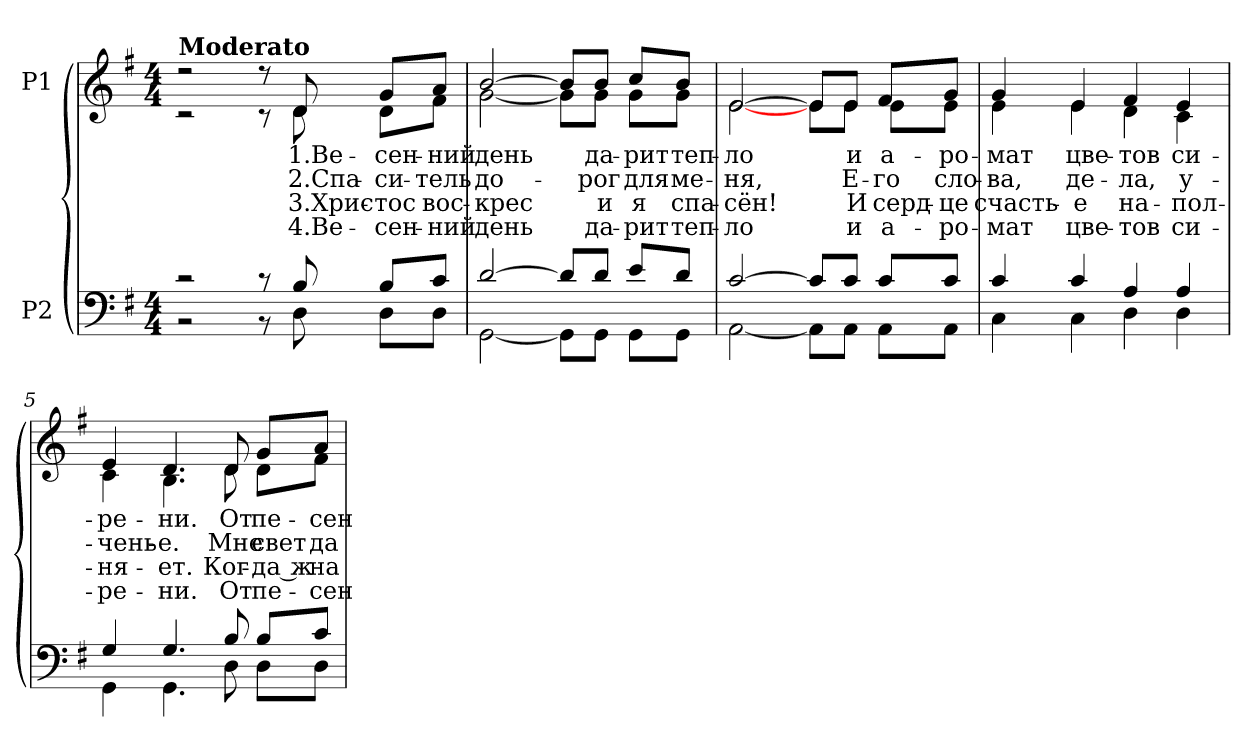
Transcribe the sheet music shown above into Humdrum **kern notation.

**kern	**kern	**text	**text	**text	**text
*part2	*part1	*part1	*part1	*part1	*part1
*staff2	*staff1	*staff1	*staff1	*staff1	*staff1
*I"P2	*I"P1	*	*	*	*
!!LO:PB:g=z
*clefF4	*clefG2	*	*	*	*
*k[f#]	*k[f#]	*	*	*	*
*G:	*G:	*	*	*	*
*M4/4	*M4/4	*	*	*	*
*MM100	*MM100	*	*	*	*
=1	=1	=1	=1	=1	=1
*^	*^	*	*	*	*
!	!	!LO:TX:a:B:t=Moderato	!	!	!	!	!
2r	2r	2r	2r	.	.	.	.
8r	8r	8r	8r	.	.	.	.
!	!	!	!	!LO:LY:b:color=#000000	!LO:LY:b:color=#000000	!LO:LY:b:color=#000000	!LO:LY:b:color=#000000
8Bi/	8Di\	8di/	8di\	1.Ве-	2.Спа-	3.Хрис-	4.Ве-
!	!	!	!	!LO:LY:b:color=#000000	!LO:LY:b:color=#000000	!LO:LY:b:color=#000000	!LO:LY:b:color=#000000
8Bi/L	8Di\L	8gi/L	8di\L	-сен-	-си-	-тос	-сен-
!	!	!	!	!LO:LY:b:color=#000000	!LO:LY:b:color=#000000	!LO:LY:b:color=#000000	!LO:LY:b:color=#000000
8ci/J	8Di\J	8ai/J	8f#i\J	-ний	-тель	вос-	-ний
=2	=2	=2	=2	=2	=2	=2	=2
!	!	!	!	!LO:LY:b:color=#000000	!LO:LY:b:color=#000000	!LO:LY:b:color=#000000	!LO:LY:b:color=#000000
[>2di/	[<2GGi\	[>2bi/	[<2gi\	день	до-	-крес	день
8di/L]	8GGi\L]	8bi/L]	8gi\L]	.	.	.	.
!	!	!	!	!LO:LY:b:color=#000000	!LO:LY:b:color=#000000	!LO:LY:b:color=#000000	!LO:LY:b:color=#000000
8di/J	8GGi\J	8bi/J	8gi\J	да-	-рог	и	да-
!	!	!	!	!LO:LY:b:color=#000000	!LO:LY:b:color=#000000	!LO:LY:b:color=#000000	!LO:LY:b:color=#000000
8ei/L	8GGi\L	8cci/L	8gi\L	-рит	для	я	-рит
!	!	!	!	!LO:LY:b:color=#000000	!LO:LY:b:color=#000000	!LO:LY:b:color=#000000	!LO:LY:b:color=#000000
8di/J	8GGi\J	8bi/J	8gi\J	теп-	ме-	спа-	теп-
=3	=3	=3	=3	=3	=3	=3	=3
!	!	!	!	!LO:LY:b:color=#000000	!LO:LY:b:color=#000000	!LO:LY:b:color=#000000	!LO:LY:b:color=#000000
[>2ci/	[<2AAi\	[>2ei/	[<2ei\	-ло	-ня,	-сён!	-ло
8ci/L]	8AAi\L]	8ei/L]	8ei\L	.	.	.	.
!	!	!	!	!LO:LY:b:color=#000000	!LO:LY:b:color=#000000	!LO:LY:b:color=#000000	!LO:LY:b:color=#000000
8ci/J	8AAi\J	8ei/J	8ei\J	и	Е-	И	и
!	!	!	!	!LO:LY:b:color=#000000	!LO:LY:b:color=#000000	!LO:LY:b:color=#000000	!LO:LY:b:color=#000000
8ci/L	8AAi\L	8f#i/L	8ei\L	а-	-го	серд-	а-
!	!	!	!	!LO:LY:b:color=#000000	!LO:LY:b:color=#000000	!LO:LY:b:color=#000000	!LO:LY:b:color=#000000
8ci/J	8AAi\J	8gi/J	8ei\J	-ро-	сло-	-це	-ро-
!!LO:LB:g=z	!!
=4	=4	=4	=4	=4	=4	=4	=4
!	!	!	!	!LO:LY:b:color=#000000	!LO:LY:b:color=#000000	!LO:LY:b:color=#000000	!LO:LY:b:color=#000000
4ci/	4Ci\	4gi/	4ei\	-мат	-ва,	счасть-	-мат
!	!	!	!	!LO:LY:b:color=#000000	!LO:LY:b:color=#000000	!LO:LY:b:color=#000000	!LO:LY:b:color=#000000
4ci/	4Ci\	4ei/	4ei\	цве-	де-	-е	цве-
!	!	!	!	!LO:LY:b:color=#000000	!LO:LY:b:color=#000000	!LO:LY:b:color=#000000	!LO:LY:b:color=#000000
4Ai/	4Di\	4f#i/	4di\	-тов	-ла,	на-	-тов
!	!	!	!	!LO:LY:b:color=#000000	!LO:LY:b:color=#000000	!LO:LY:b:color=#000000	!LO:LY:b:color=#000000
4Ai/	4Di\	4ei/	4ci\	си-	у-	-пол-	си-
=5	=5	=5	=5	=5	=5	=5	=5
!	!	!	!	!LO:LY:b:color=#000000	!LO:LY:b:color=#000000	!LO:LY:b:color=#000000	!LO:LY:b:color=#000000
4Gi/	4GGi\	4ei/	4ci\	-ре-	-чень-	-ня-	-ре-
!	!	!	!	!LO:LY:b:color=#000000	!LO:LY:b:color=#000000	!LO:LY:b:color=#000000	!LO:LY:b:color=#000000
4.Gi/	4.GGi\	4.di/	4.Bi\	-ни.	-е.	-ет.	-ни.
!	!	!	!	!LO:LY:b:color=#000000	!LO:LY:b:color=#000000	!LO:LY:b:color=#000000	!LO:LY:b:color=#000000
8Bi/	8Di\	8di/	8di\	От	Мне	Ког-	От
!	!	!	!	!LO:LY:b:color=#000000	!LO:LY:b:color=#000000	!LO:LY:b:color=#000000	!LO:LY:b:color=#000000
8Bi/L	8Di\L	8gi/L	8di\L	пе-	свет	-да ж	пе-
!	!	!	!	!LO:LY:b:color=#000000	!LO:LY:b:color=#000000	!LO:LY:b:color=#000000	!LO:LY:b:color=#000000
8ci/J	8Di\J	8ai/J	8f#i\J	-сен	да-	на-	-сен
*v	*v	*	*	*	*	*	*
*	*v	*v	*	*	*	*
=	=	=	=	=	=
*-	*-	*-	*-	*-	*-
